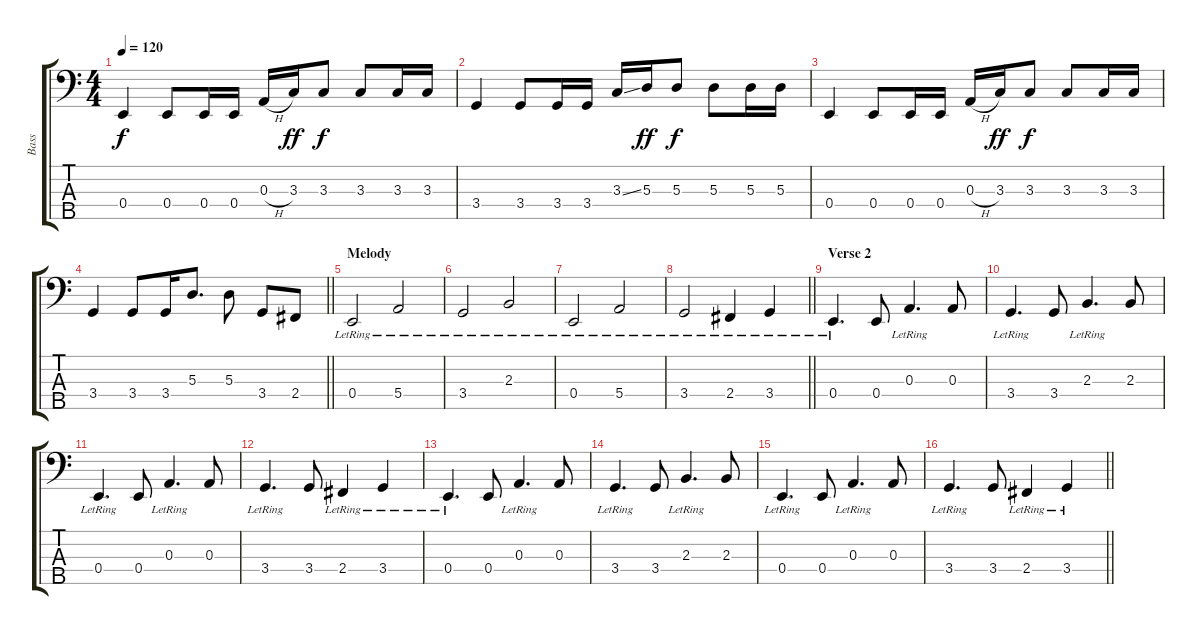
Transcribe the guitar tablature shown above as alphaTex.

\track ("Bass" "Bass") {instrument electricbasspick}
\staff {score tabs}
\tuning (G2 D2 A1 E1 B0) {hide}
\ts (4 4)
\tempo 120
\clef f4
\ks c
0.4.4{dy f} 0.4.8 0.4.16 0.4.16 0.3{h}.16 3.3.16{dy ff} 3.3.8{dy f} 3.3.8 3.3.16 3.3.16 |
3.4.4 3.4.8 3.4.16 3.4.16 3.3{ss}.16 5.3.16{dy ff} 5.3.8{dy f} 5.3.8 5.3.16 5.3.16 |
0.4.4 0.4.8 0.4.16 0.4.16 0.3{h}.16 3.3.16{dy ff} 3.3.8{dy f} 3.3.8 3.3.16 3.3.16 |
\barLineRight lightlight
3.4.4 3.4.8 3.4.16 5.3.8{d} 5.3.8 3.4.8 2.4.8 |
\section ("" "Melody")
0.4{lr}.2 5.4{lr}.2 |
3.4{lr}.2 2.3{lr}.2 |
0.4{lr}.2 5.4{lr}.2 |
\barLineRight lightlight
3.4{lr}.2 2.4{lr}.4 3.4{lr}.4 |
\section ("" "Verse 2")
0.4{lr}.4{d} 0.4.8 0.3{lr}.4{d} 0.3.8 |
3.4{lr}.4{d} 3.4.8 2.3{lr}.4{d} 2.3.8 |
0.4{lr}.4{d} 0.4.8 0.3{lr}.4{d} 0.3.8 |
3.4{lr}.4{d} 3.4.8 2.4{lr}.4 3.4{lr}.4 |
0.4{lr}.4{d} 0.4.8 0.3{lr}.4{d} 0.3.8 |
3.4{lr}.4{d} 3.4.8 2.3{lr}.4{d} 2.3.8 |
0.4{lr}.4{d} 0.4.8 0.3{lr}.4{d} 0.3.8 |
\barLineRight lightlight
3.4{lr}.4{d} 3.4.8 2.4{lr}.4 3.4{lr}.4
